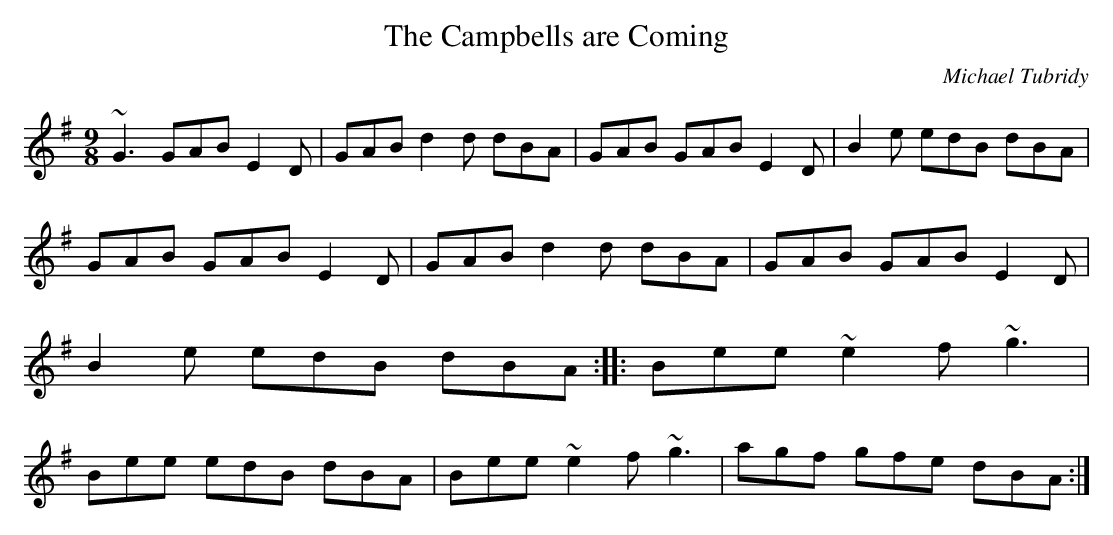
X:1
T:Campbells are Coming, The
C:Michael Tubridy
M:9/8
L:1/8
K:G
~G3 GAB E2 D |GAB d2 d dBA |GAB GAB E2 D |B2 e edB dBA |GAB GAB E2 D |GAB d2 d dBA |GAB GAB E2 D |B2 e edB dBA ::Bee ~e2 f ~g3 |Bee edB dBA |Bee ~e2 f ~g3 |agf gfe dBA :|
